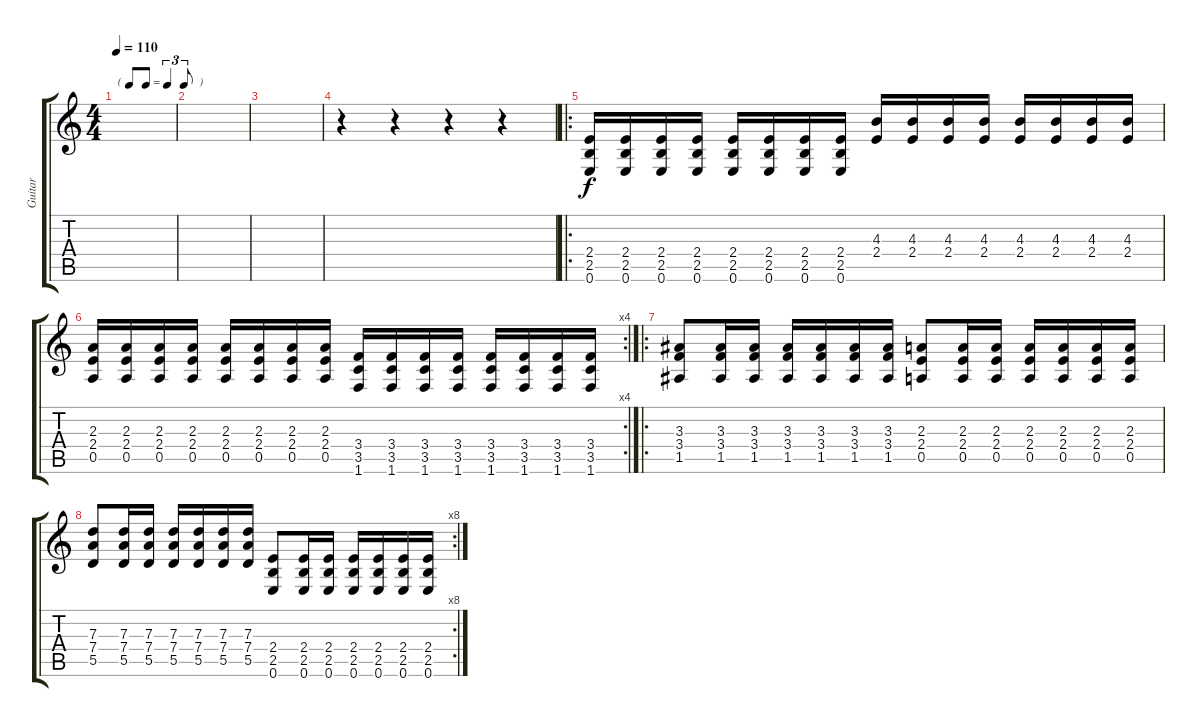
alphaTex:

\track ("Guitar" "Guitar") {instrument distortionguitar}
\staff {score tabs}
\tuning (E4 B3 G3 D3 A2 E2) {hide}
\ts (4 4)
\tf triplet8th
\tempo 110
\clef g2
\ks c
|
|
|
r.4 r.4 r.4 r.4 |
\ro
(2.4 2.5 0.6).16 (2.4 2.5 0.6).16 (2.4 2.5 0.6).16 (2.4 2.5 0.6).16 (2.4 2.5 0.6).16 (2.4 2.5 0.6).16 (2.4 2.5 0.6).16 (2.4 2.5 0.6).16 (4.3 2.4).16 (4.3 2.4).16 (4.3 2.4).16 (4.3 2.4).16 (4.3 2.4).16 (4.3 2.4).16 (4.3 2.4).16 (4.3 2.4).16 |
\rc 4
(2.3 2.4 0.5).16 (2.3 2.4 0.5).16 (2.3 2.4 0.5).16 (2.3 2.4 0.5).16 (2.3 2.4 0.5).16 (2.3 2.4 0.5).16 (2.3 2.4 0.5).16 (2.3 2.4 0.5).16 (3.4 3.5 1.6).16 (3.4 3.5 1.6).16 (3.4 3.5 1.6).16 (3.4 3.5 1.6).16 (3.4 3.5 1.6).16 (3.4 3.5 1.6).16 (3.4 3.5 1.6).16 (3.4 3.5 1.6).16 |
\ro
(3.3 3.4 1.5).8 (3.3 3.4 1.5).16 (3.3 3.4 1.5).16 (3.3 3.4 1.5).16 (3.3 3.4 1.5).16 (3.3 3.4 1.5).16 (3.3 3.4 1.5).16 (2.3 2.4 0.5).8 (2.3 2.4 0.5).16 (2.3 2.4 0.5).16 (2.3 2.4 0.5).16 (2.3 2.4 0.5).16 (2.3 2.4 0.5).16 (2.3 2.4 0.5).16 |
\rc 8
(7.3 7.4 5.5).8 (7.3 7.4 5.5).16 (7.3 7.4 5.5).16 (7.3 7.4 5.5).16 (7.3 7.4 5.5).16 (7.3 7.4 5.5).16 (7.3 7.4 5.5).16 (2.4 2.5 0.6).8 (2.4 2.5 0.6).16 (2.4 2.5 0.6).16 (2.4 2.5 0.6).16 (2.4 2.5 0.6).16 (2.4 2.5 0.6).16 (2.4 2.5 0.6).16
